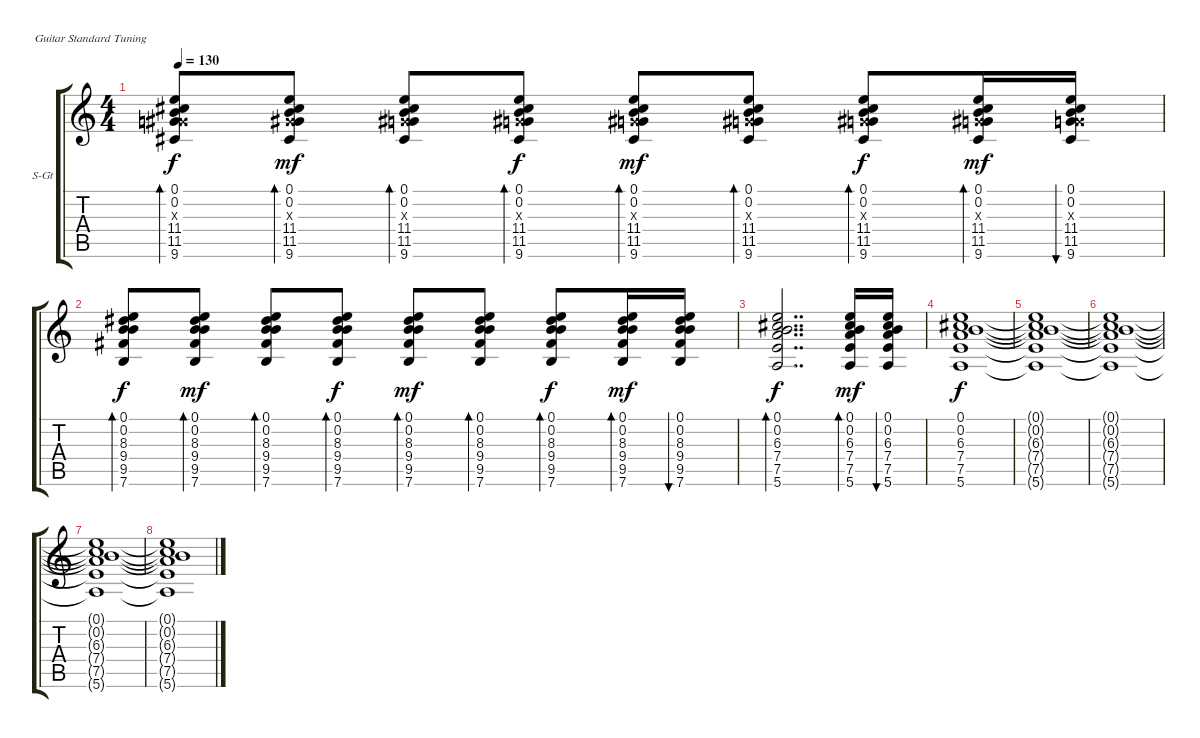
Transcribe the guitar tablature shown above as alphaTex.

\defaultSystemsLayout 4
\bracketExtendMode groupsimilarinstruments
\firstSystemTrackNameOrientation horizontal
\otherSystemsTrackNameOrientation horizontal
\track ("Acoustic Guitar 1" "S-Gt") {instrument acousticguitarsteel}
\staff {score tabs}
\tuning (E4 B3 G3 D3 A2 E2)
\ts (4 4)
\tempo 130
\clef g2
\ks c
(9.6 11.5 11.4 0.3{x} 0.2 0.1).8{bd 30 dy f} (9.6 0.1 0.2 0.3{x} 11.4 11.5).8{bd 30 dy mf} (9.6 0.1 0.2 0.3{x} 11.4 11.5).8{bd 30} (9.6 0.1 0.2 0.3{x} 11.4 11.5).8{bd 30 dy f} (9.6 0.1 0.2 0.3{x} 11.4 11.5).8{bd 30 dy mf} (9.6 0.1 0.2 0.3{x} 11.4 11.5).8{bd 30} (9.6 0.1 0.2 0.3{x} 11.4 11.5).8{bd 30 dy f} (9.6 0.1 0.2 0.3{x} 11.4 11.5).16{bd 30 dy mf} (9.6 11.5 11.4 0.3{x} 0.2 0.1).16{bu 30} |
(7.6 9.5 9.4 8.3 0.2 0.1).8{bd 30 dy f} (7.6 0.1 0.2 8.3 9.4 9.5).8{bd 30 dy mf} (7.6 0.1 0.2 8.3 9.4 9.5).8{bd 30} (7.6 0.1 0.2 8.3 9.4 9.5).8{bd 30 dy f} (7.6 0.1 0.2 8.3 9.4 9.5).8{bd 30 dy mf} (7.6 0.1 0.2 8.3 9.4 9.5).8{bd 30} (7.6 0.1 0.2 8.3 9.4 9.5).8{bd 30 dy f} (7.6 0.1 0.2 8.3 9.4 9.5).16{bd 30 dy mf} (7.6 9.5 9.4 8.3 0.2 0.1).16{bu 30} |
(5.6 7.5 7.4 6.3 0.2 0.1).2{dd bd 30 dy f} (5.6 0.1 0.2 6.3 7.4 7.5).16{bd 30 dy mf} (5.6 7.5 7.4 6.3 0.2 0.1).16{bu 30} |
(0.1 0.2 6.3 7.4 7.5 5.6).1{dy f} |
(5.6{t} 7.5{t} 7.4{t} 6.3{t} 0.2{t} 0.1{t}).1 |
(0.1{t} 0.2{t} 6.3{t} 7.4{t} 7.5{t} 5.6{t}).1 |
(5.6{t} 7.5{t} 7.4{t} 6.3{t} 0.2{t} 0.1{t}).1 |
(0.1{t} 0.2{t} 6.3{t} 7.4{t} 7.5{t} 5.6{t}).1
